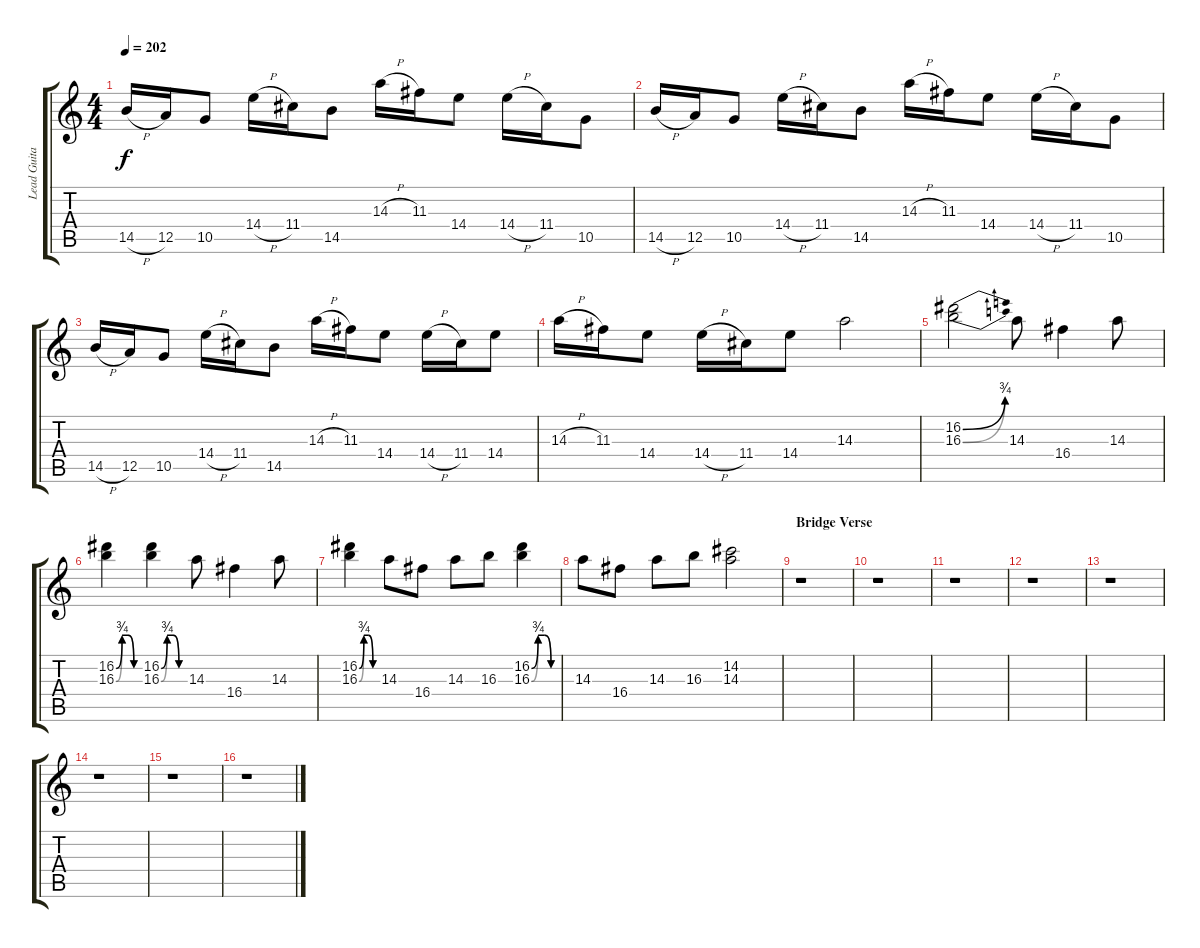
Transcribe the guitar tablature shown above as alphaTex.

\track ("Lead Guitar" "Lead Guita") {instrument distortionguitar}
\staff {score tabs}
\tuning (E4 B3 G3 D3 A2 E2) {hide}
\ts (4 4)
\tempo 202
\clef g2
\ks c
14.5{h}.16{dy f} 12.5.16 10.5.8 14.4{h}.16 11.4.16 14.5.8 14.3{h}.16 11.3.16 14.4.8 14.4{h}.16 11.4.16 10.5.8 |
14.5{h}.16 12.5.16 10.5.8 14.4{h}.16 11.4.16 14.5.8 14.3{h}.16 11.3.16 14.4.8 14.4{h}.16 11.4.16 10.5.8 |
14.5{h}.16 12.5.16 10.5.8 14.4{h}.16 11.4.16 14.5.8 14.3{h}.16 11.3.16 14.4.8 14.4{h}.16 11.4.16 14.4.8 |
14.3{h}.16 11.3.16 14.4.8 14.4{h}.16 11.4.16 14.4.8 14.3.2 |
(16.2{be (bend 0 0 60 3)} 16.3{be (bend 0 0 60 3)}).2 14.3.8 16.4.4 14.3.8 |
(16.2{be (custom 0 0 15 3 30 3 45 0 60 0)} 16.3{be (custom 0 0 15 3 30 3 45 0 60 0)}).4 (16.2{be (custom 0 0 15 3 30 3 45 0 60 0)} 16.3{be (custom 0 0 15 3 30 3 45 0 60 0)}).4 14.3.8 16.4.4 14.3.8 |
(16.2{be (custom 0 0 15 3 30 3 45 0 60 0)} 16.3{be (custom 0 0 15 3 30 3 45 0 60 0)}).4 14.3.8 16.4.8 14.3.8 16.3.8 (16.2{be (custom 0 0 15 3 30 3 45 0 60 0)} 16.3{be (custom 0 0 15 3 30 3 45 0 60 0)}).4 |
14.3.8 16.4.8 14.3.8 16.3.8 (14.2 14.3).2 |
\section ("" "Bridge Verse")
r.1 |
r.1 |
r.1 |
r.1 |
r.1 |
r.1 |
r.1 |
r.1
